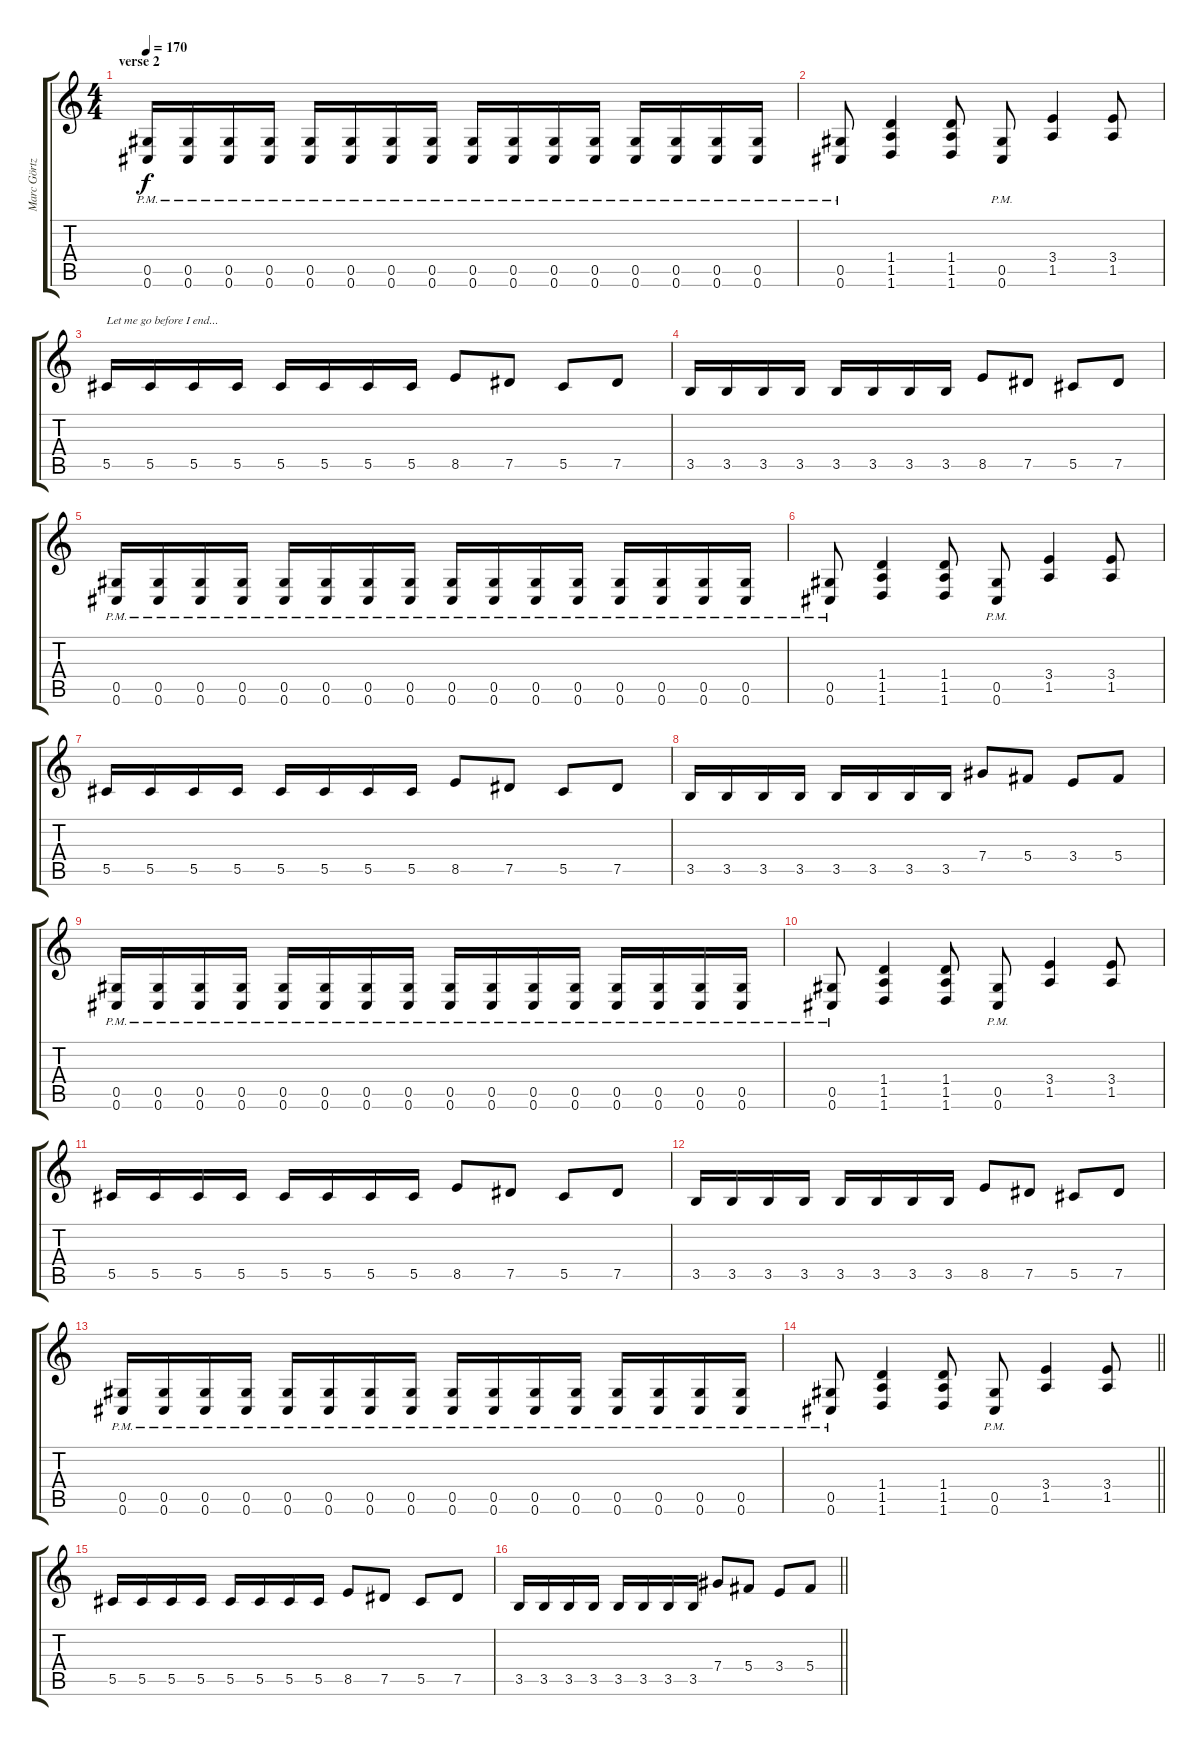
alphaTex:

\track ("Marc Görtz - Guitar" "Marc Görtz") {instrument overdrivenguitar}
\staff {score tabs}
\tuning (Eb4 Bb3 Gb3 Db3 Ab2 Db2) {hide}
\ts (4 4)
\section ("" "verse 2")
\tempo 170
\clef g2
\ks c
(0.5{pm} 0.6{pm}).16{dy f} (0.5{pm} 0.6{pm}).16 (0.5{pm} 0.6{pm}).16 (0.5{pm} 0.6{pm}).16 (0.5{pm} 0.6{pm}).16 (0.5{pm} 0.6{pm}).16 (0.5{pm} 0.6{pm}).16 (0.5{pm} 0.6{pm}).16 (0.5{pm} 0.6{pm}).16 (0.5{pm} 0.6{pm}).16 (0.5{pm} 0.6{pm}).16 (0.5{pm} 0.6{pm}).16 (0.5{pm} 0.6{pm}).16 (0.5{pm} 0.6{pm}).16 (0.5{pm} 0.6{pm}).16 (0.5{pm} 0.6{pm}).16 |
(0.5{pm} 0.6{pm}).8 (1.4 1.5 1.6).4 (1.4 1.5 1.6).8 (0.5{pm} 0.6{pm}).8 (3.4 1.5).4 (3.4 1.5).8 |
5.5.16{txt "Let me go before I end..."} 5.5.16 5.5.16 5.5.16 5.5.16 5.5.16 5.5.16 5.5.16 8.5.8 7.5.8 5.5.8 7.5.8 |
3.5.16 3.5.16 3.5.16 3.5.16 3.5.16 3.5.16 3.5.16 3.5.16 8.5.8 7.5.8 5.5.8 7.5.8 |
(0.5{pm} 0.6{pm}).16 (0.5{pm} 0.6{pm}).16 (0.5{pm} 0.6{pm}).16 (0.5{pm} 0.6{pm}).16 (0.5{pm} 0.6{pm}).16 (0.5{pm} 0.6{pm}).16 (0.5{pm} 0.6{pm}).16 (0.5{pm} 0.6{pm}).16 (0.5{pm} 0.6{pm}).16 (0.5{pm} 0.6{pm}).16 (0.5{pm} 0.6{pm}).16 (0.5{pm} 0.6{pm}).16 (0.5{pm} 0.6{pm}).16 (0.5{pm} 0.6{pm}).16 (0.5{pm} 0.6{pm}).16 (0.5{pm} 0.6{pm}).16 |
(0.5{pm} 0.6{pm}).8 (1.4 1.5 1.6).4 (1.4 1.5 1.6).8 (0.5{pm} 0.6{pm}).8 (3.4 1.5).4 (3.4 1.5).8 |
5.5.16 5.5.16 5.5.16 5.5.16 5.5.16 5.5.16 5.5.16 5.5.16 8.5.8 7.5.8 5.5.8 7.5.8 |
3.5.16 3.5.16 3.5.16 3.5.16 3.5.16 3.5.16 3.5.16 3.5.16 7.4.8 5.4.8 3.4.8 5.4.8 |
(0.5{pm} 0.6{pm}).16 (0.5{pm} 0.6{pm}).16 (0.5{pm} 0.6{pm}).16 (0.5{pm} 0.6{pm}).16 (0.5{pm} 0.6{pm}).16 (0.5{pm} 0.6{pm}).16 (0.5{pm} 0.6{pm}).16 (0.5{pm} 0.6{pm}).16 (0.5{pm} 0.6{pm}).16 (0.5{pm} 0.6{pm}).16 (0.5{pm} 0.6{pm}).16 (0.5{pm} 0.6{pm}).16 (0.5{pm} 0.6{pm}).16 (0.5{pm} 0.6{pm}).16 (0.5{pm} 0.6{pm}).16 (0.5{pm} 0.6{pm}).16 |
(0.5{pm} 0.6{pm}).8 (1.4 1.5 1.6).4 (1.4 1.5 1.6).8 (0.5{pm} 0.6{pm}).8 (3.4 1.5).4 (3.4 1.5).8 |
5.5.16 5.5.16 5.5.16 5.5.16 5.5.16 5.5.16 5.5.16 5.5.16 8.5.8 7.5.8 5.5.8 7.5.8 |
3.5.16 3.5.16 3.5.16 3.5.16 3.5.16 3.5.16 3.5.16 3.5.16 8.5.8 7.5.8 5.5.8 7.5.8 |
(0.5{pm} 0.6{pm}).16 (0.5{pm} 0.6{pm}).16 (0.5{pm} 0.6{pm}).16 (0.5{pm} 0.6{pm}).16 (0.5{pm} 0.6{pm}).16 (0.5{pm} 0.6{pm}).16 (0.5{pm} 0.6{pm}).16 (0.5{pm} 0.6{pm}).16 (0.5{pm} 0.6{pm}).16 (0.5{pm} 0.6{pm}).16 (0.5{pm} 0.6{pm}).16 (0.5{pm} 0.6{pm}).16 (0.5{pm} 0.6{pm}).16 (0.5{pm} 0.6{pm}).16 (0.5{pm} 0.6{pm}).16 (0.5{pm} 0.6{pm}).16 |
\barLineRight lightlight
(0.5{pm} 0.6{pm}).8 (1.4 1.5 1.6).4 (1.4 1.5 1.6).8 (0.5{pm} 0.6{pm}).8 (3.4 1.5).4 (3.4 1.5).8 |
5.5.16 5.5.16 5.5.16 5.5.16 5.5.16 5.5.16 5.5.16 5.5.16 8.5.8 7.5.8 5.5.8 7.5.8 |
\barLineRight lightlight
3.5.16 3.5.16 3.5.16 3.5.16 3.5.16 3.5.16 3.5.16 3.5.16 7.4.8 5.4.8 3.4.8 5.4.8
